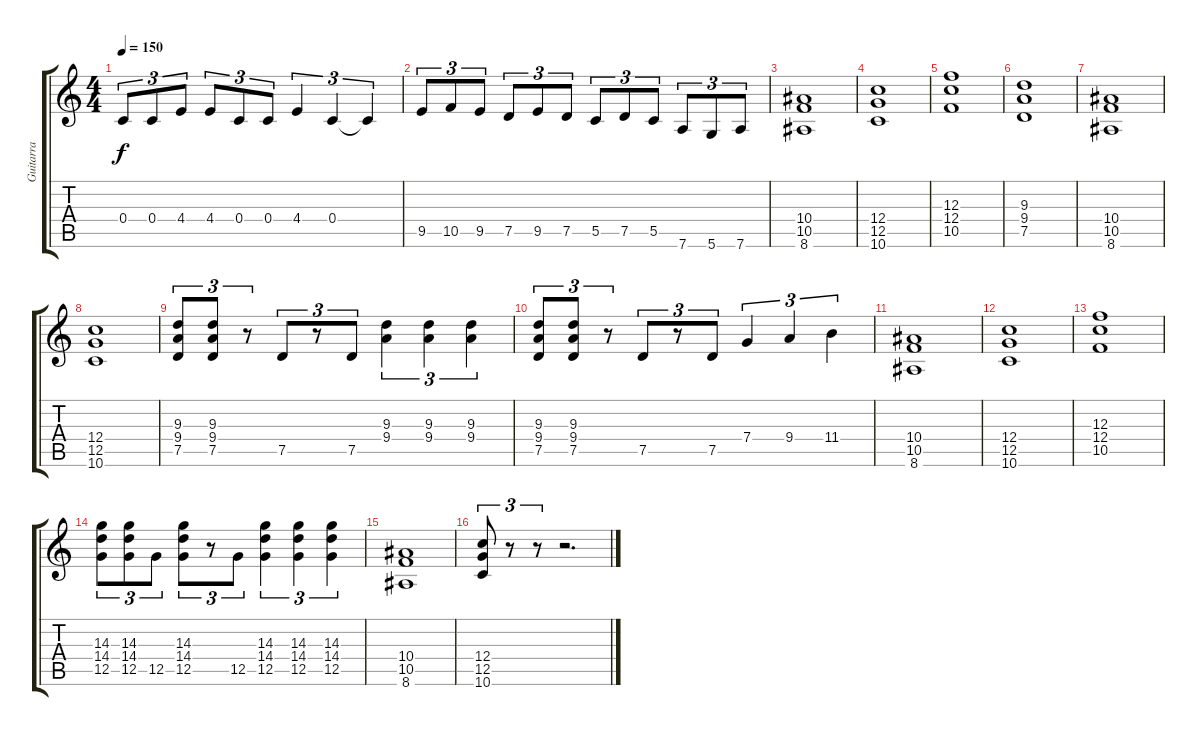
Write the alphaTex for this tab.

\track ("Guitarra" "Guitarra") {instrument overdrivenguitar}
\staff {score tabs}
\tuning (D4 A3 F3 C3 G2 D2) {hide}
\ts (4 4)
\tempo 150
\clef g2
\ks c
0.4.8{tu (3 2) dy f} 0.4.8{tu (3 2)} 4.4.8{tu (3 2)} 4.4.8{tu (3 2)} 0.4.8{tu (3 2)} 0.4.8{tu (3 2)} 4.4.4{tu (3 2)} 0.4.4{tu (3 2)} 0.4{t}.4{tu (3 2)} |
9.5.8{tu (3 2)} 10.5.8{tu (3 2)} 9.5.8{tu (3 2)} 7.5.8{tu (3 2)} 9.5.8{tu (3 2)} 7.5.8{tu (3 2)} 5.5.8{tu (3 2)} 7.5.8{tu (3 2)} 5.5.8{tu (3 2)} 7.6.8{tu (3 2)} 5.6.8{tu (3 2)} 7.6.8{tu (3 2)} |
(10.4 10.5 8.6).1 |
(12.4 12.5 10.6).1 |
(12.3 12.4 10.5).1 |
(9.3 9.4 7.5).1 |
(10.4 10.5 8.6).1 |
(12.4 12.5 10.6).1 |
(9.3 9.4 7.5).8{tu (3 2)} (9.3 9.4 7.5).8{tu (3 2)} r.8{tu (3 2)} 7.5.8{tu (3 2)} r.8{tu (3 2)} 7.5.8{tu (3 2)} (9.3 9.4).4{tu (3 2)} (9.3 9.4).4{tu (3 2)} (9.3 9.4).4{tu (3 2)} |
(9.3 9.4 7.5).8{tu (3 2)} (9.3 9.4 7.5).8{tu (3 2)} r.8{tu (3 2)} 7.5.8{tu (3 2)} r.8{tu (3 2)} 7.5.8{tu (3 2)} 7.4.4{tu (3 2)} 9.4.4{tu (3 2)} 11.4.4{tu (3 2)} |
(10.4 10.5 8.6).1 |
(12.4 12.5 10.6).1 |
(12.3 12.4 10.5).1 |
(14.3 14.4 12.5).8{tu (3 2)} (14.3 14.4 12.5).8{tu (3 2)} 12.5.8{tu (3 2)} (14.3 14.4 12.5).8{tu (3 2)} r.8{tu (3 2)} 12.5.8{tu (3 2)} (14.3 14.4 12.5).4{tu (3 2)} (14.3 14.4 12.5).4{tu (3 2)} (14.3 14.4 12.5).4{tu (3 2)} |
(10.4 10.5 8.6).1 |
(12.4 12.5 10.6).8{tu (3 2)} r.8{tu (3 2)} r.8{tu (3 2)} r.2{d}
